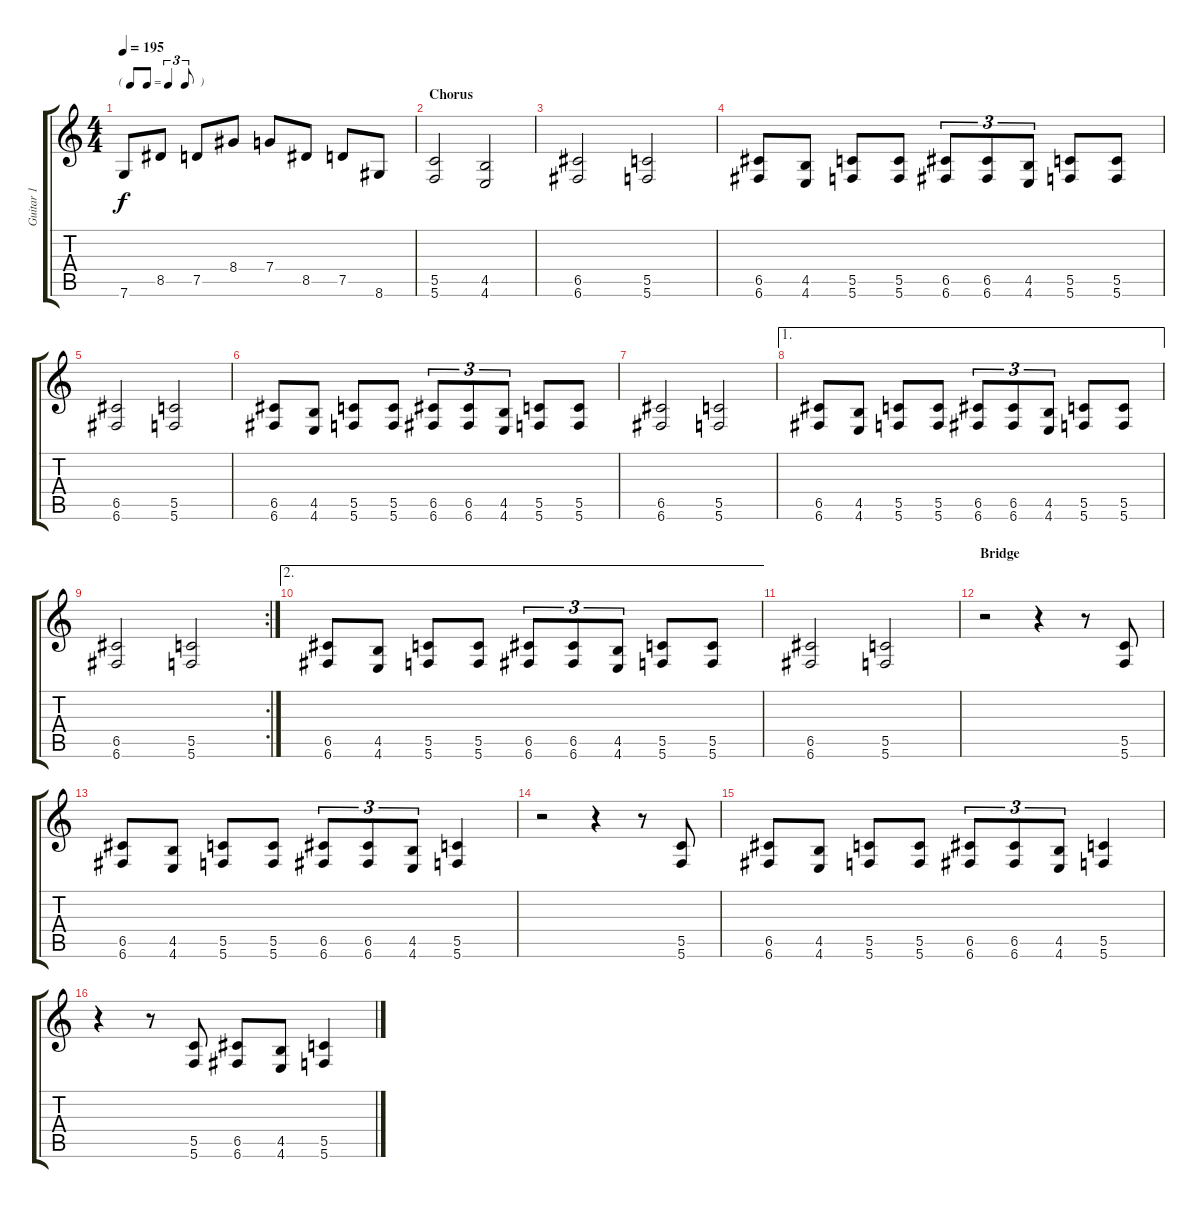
\track ("Guitar 1" "Guitar 1") {instrument distortionguitar}
\staff {score tabs}
\tuning (D4 A3 F3 C3 G2 C2) {hide}
\ts (4 4)
\tf triplet8th
\tempo 195
\clef g2
\ks c
7.6.8{dy f} 8.5.8 7.5.8 8.4.8 7.4.8 8.5.8 7.5.8 8.6.8 |
\section ("" "Chorus")
(5.5 5.6).2 (4.5 4.6).2 |
(6.5 6.6).2 (5.5 5.6).2 |
(6.5 6.6).8 (4.5 4.6).8 (5.5 5.6).8 (5.5 5.6).8 (6.5 6.6).8{tu (3 2)} (6.5 6.6).8{tu (3 2)} (4.5 4.6).8{tu (3 2)} (5.5 5.6).8 (5.5 5.6).8 |
(6.5 6.6).2 (5.5 5.6).2 |
(6.5 6.6).8 (4.5 4.6).8 (5.5 5.6).8 (5.5 5.6).8 (6.5 6.6).8{tu (3 2)} (6.5 6.6).8{tu (3 2)} (4.5 4.6).8{tu (3 2)} (5.5 5.6).8 (5.5 5.6).8 |
(6.5 6.6).2 (5.5 5.6).2 |
\ae 1
(6.5 6.6).8 (4.5 4.6).8 (5.5 5.6).8 (5.5 5.6).8 (6.5 6.6).8{tu (3 2)} (6.5 6.6).8{tu (3 2)} (4.5 4.6).8{tu (3 2)} (5.5 5.6).8 (5.5 5.6).8 |
\rc 2
(6.5 6.6).2 (5.5 5.6).2 |
\ae 2
(6.5 6.6).8 (4.5 4.6).8 (5.5 5.6).8 (5.5 5.6).8 (6.5 6.6).8{tu (3 2)} (6.5 6.6).8{tu (3 2)} (4.5 4.6).8{tu (3 2)} (5.5 5.6).8 (5.5 5.6).8 |
(6.5 6.6).2 (5.5 5.6).2 |
\section ("" "Bridge")
r.2 r.4 r.8 (5.5 5.6).8 |
(6.5 6.6).8 (4.5 4.6).8 (5.5 5.6).8 (5.5 5.6).8 (6.5 6.6).8{tu (3 2)} (6.5 6.6).8{tu (3 2)} (4.5 4.6).8{tu (3 2)} (5.5 5.6).4 |
r.2 r.4 r.8 (5.5 5.6).8 |
(6.5 6.6).8 (4.5 4.6).8 (5.5 5.6).8 (5.5 5.6).8 (6.5 6.6).8{tu (3 2)} (6.5 6.6).8{tu (3 2)} (4.5 4.6).8{tu (3 2)} (5.5 5.6).4 |
r.4 r.8 (5.5 5.6).8 (6.5 6.6).8 (4.5 4.6).8 (5.5 5.6).4
